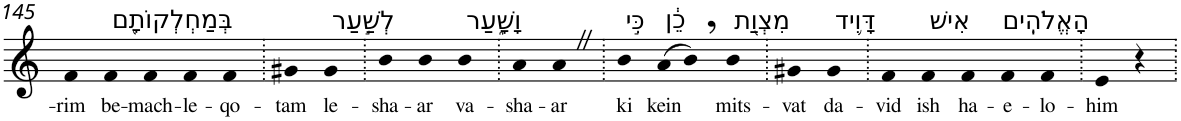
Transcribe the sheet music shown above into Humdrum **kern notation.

**kern	**text
*part1	*part1
*staff1	*staff1
*I"Piano	*
*I'Pno	*
!!LO:PB:g=z
*clefG2	*
*k[]	*
=145	=145
!	!LO:LY:b
4f	-rim
!LO:TX:a:t=בְּמַחְלְקוֹתָ֖ם	!
!	!LO:LY:b
4f	be-
!	!LO:LY:b
4f	-mach-
!	!LO:LY:b
4f	-le-
!	!LO:LY:b
4f	-qo-
=146.	=146.
!	!LO:LY:b
4g#X	-tam
!LO:TX:a:t=לְשַׁ֣עַר	!
!	!LO:LY:b
4g#	le-
=147.	=147.
!	!LO:LY:b
4b	-sha-
!	!LO:LY:b
4b	-ar
!LO:TX:a:t=וָשָׁ֑עַר	!
!	!LO:LY:b
4b	va-
=148.	=148.
!	!LO:LY:b
4a	-sha-
!	!LO:LY:b
4aZ	-ar
=149.	=149.
!LO:TX:a:t=כִּ֣י	!
!	!LO:LY:b
4b	ki
!LO:TX:a:t=כֵ֔ן	!
!	!LO:LY:b
(>8a	kein
8b,)	.
!LO:TX:a:t=מִצְוַ֖ת	!
!	!LO:LY:b
4b	mits-
=150.	=150.
!	!LO:LY:b
4g#X	-vat
!LO:TX:a:t=דָּוִ֥יד	!
!	!LO:LY:b
4g#	da-
=151.	=151.
!	!LO:LY:b
4f	-vid
!LO:TX:a:t=אִישׁ	!
!	!LO:LY:b
4f	ish
!LO:TX:a:t=הָאֱלֹהִֽים	!
!	!LO:LY:b
4f	ha-
!	!LO:LY:b
4f	-e-
!	!LO:LY:b
4f	-lo-
=152.	=152.
!	!LO:LY:b
4e	-him
4r	.
=.	=.
*-	*-
